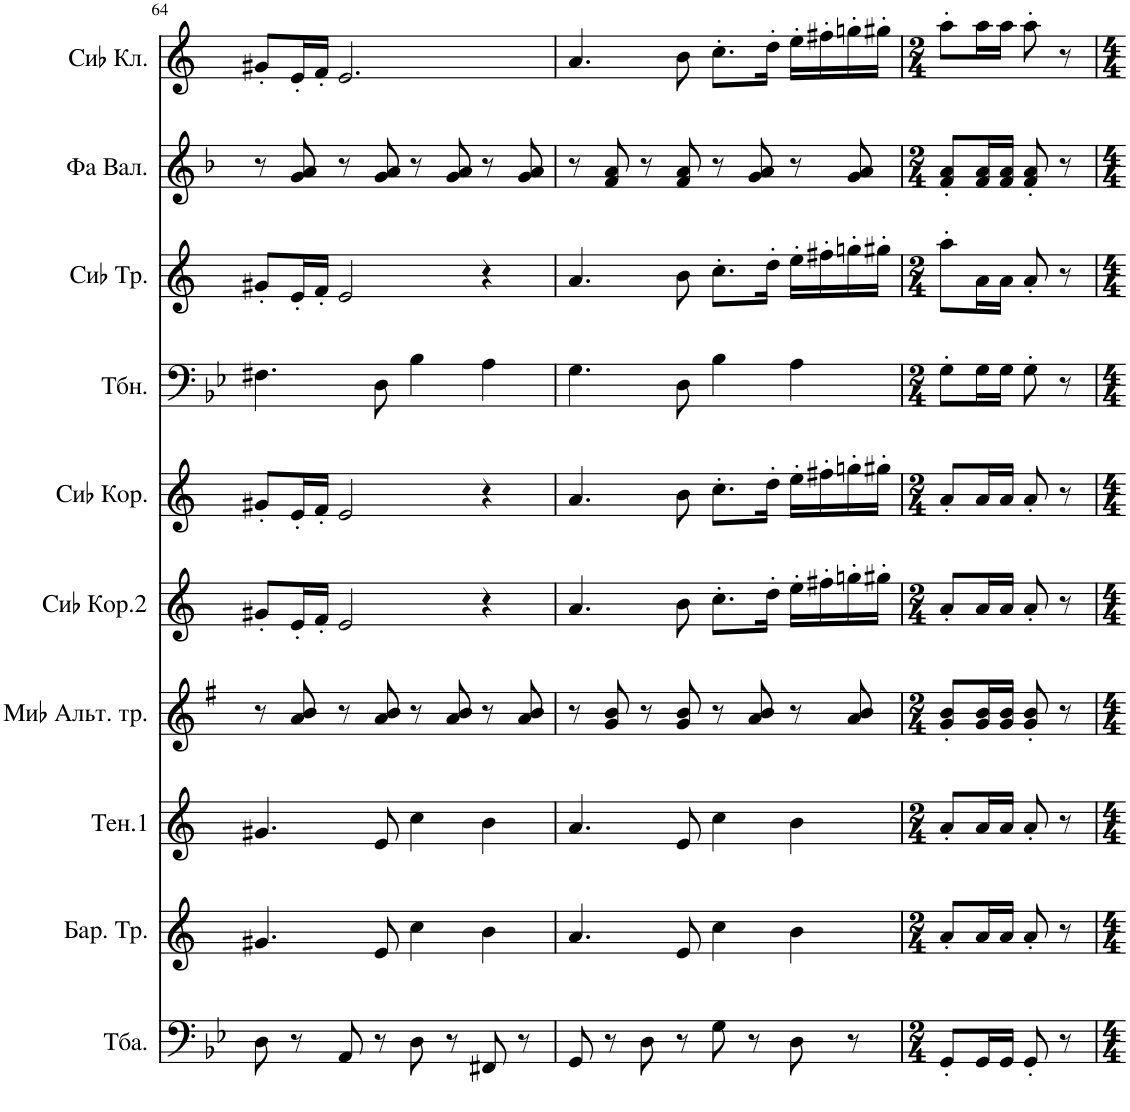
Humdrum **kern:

**kern	**kern	**kern	**kern	**kern	**kern	**kern	**kern	**kern	**kern
*part10	*part9	*part8	*part7	*part6	*part5	*part4	*part3	*part2	*part1
*staff10	*staff9	*staff8	*staff7	*staff6	*staff5	*staff4	*staff3	*staff2	*staff1
*I"Туба	*I"Баритоновая труба	*I"Тенор 1	*I"Миb Альтовая труба	*I"Сиb Корнет 2	*I"Сиb Корнет	*I"Тромбон	*I"Сиb Труба	*I"Валторна Фа	*I"Сиb Кларнет
*	*	*	*I'Миb Альт. тр.	*I'Сиb Кор.2	*I'Сиb Кор.	*	*I'Сиb Тр.	*	*I'Сиb Кл.
!!LO:PB:g=z
*clefF4	*clefG2	*clefG2	*clefG2	*clefG2	*clefG2	*clefF4	*clefG2	*clefG2	*clefG2
*	*Trd8c14	*Trd8c14	*Trd5c9	*Trd1c2	*Trd1c2	*	*Trd1c2	*Trd4c7	*Trd1c2
*k[b-e-]	*k[]	*k[]	*k[f#]	*k[]	*k[]	*k[b-e-]	*k[]	*k[b-]	*k[]
*M4/4	*M4/4	*M4/4	*M4/4	*M4/4	*M4/4	*M4/4	*M4/4	*M4/4	*M4/4
=64	=64	=64	=64	=64	=64	=64	=64	=64	=64
8D\	4.g#X/	4.g#X/	8r	8g#X'/L	8g#X'/L	4.F#X\	8g#X'/L	8r	8g#X'/L
8r	.	.	8a/ 8b/	16e'/L	16e'/L	.	16e'/L	8g/ 8a/	16e'/L
.	.	.	.	16f'/JJ	16f'/JJ	.	16f'/JJ	.	16f'/JJ
8AA/	.	.	8r	2e/	2e/	.	2e/	8r	2.e/
8r	8e/	8e/	8a/ 8b/	.	.	8D\	.	8g/ 8a/	.
8D\	4cc\	4cc\	8r	.	.	4B-\	.	8r	.
8r	.	.	8a/ 8b/	.	.	.	.	8g/ 8a/	.
8FF#X/	4b\	4b\	8r	4r	4r	4A\	4r	8r	.
8r	.	.	8a/ 8b/	.	.	.	.	8g/ 8a/	.
=65	=65	=65	=65	=65	=65	=65	=65	=65	=65
8GG/	4.a/	4.a/	8r	4.a/	4.a/	4.G\	4.a/	8r	4.a/
8r	.	.	8g/ 8b/	.	.	.	.	8f/ 8a/	.
8D\	.	.	8r	.	.	.	.	8r	.
8r	8e/	8e/	8g/ 8b/	8b\	8b\	8D\	8b\	8f/ 8a/	8b\
8G\	4cc\	4cc\	8r	8.cc'\L	8.cc'\L	4B-\	8.cc'\L	8r	8.cc'\L
8r	.	.	8a/ 8b/	.	.	.	.	8g/ 8a/	.
.	.	.	.	16dd'\Jk	16dd'\Jk	.	16dd'\Jk	.	16dd'\Jk
8D\	4b\	4b\	8r	16ee'\LL	16ee'\LL	4A\	16ee'\LL	8r	16ee'\LL
.	.	.	.	16ff#X'\	16ff#X'\	.	16ff#X'\	.	16ff#X'\
8r	.	.	8a/ 8b/	16ggn'\	16ggn'\	.	16ggn'\	8g/ 8a/	16ggn'\
.	.	.	.	16gg#X'\JJ	16gg#X'\JJ	.	16gg#X'\JJ	.	16gg#X'\JJ
=66	=66	=66	=66	=66	=66	=66	=66	=66	=66
*M2/4	*M2/4	*M2/4	*M2/4	*M2/4	*M2/4	*M2/4	*M2/4	*M2/4	*M2/4
8GG'/L	8a'/L	8a'/L	8g/' 8b/'L	8a'/L	8a'/L	8G'\L	8aa'\L	8f/' 8a/'L	8aa'\L
16GG/L	16a/L	16a/L	16g/ 16b/L	16a/L	16a/L	16G\L	16a\L	16f/ 16a/L	16aa\L
16GG/JJ	16a/JJ	16a/JJ	16g/ 16b/JJ	16a/JJ	16a/JJ	16G\JJ	16a\JJ	16f/ 16a/JJ	16aa\JJ
8GG'/	8a'/	8a'/	8g/' 8b/'	8a'/	8a'/	8G'\	8a'/	8f/' 8a/'	8aa'\
8r	8r	8r	8r	8r	8r	8r	8r	8r	8r
=	=	=	=	=	=	=	=	=	=
*-	*-	*-	*-	*-	*-	*-	*-	*-	*-
